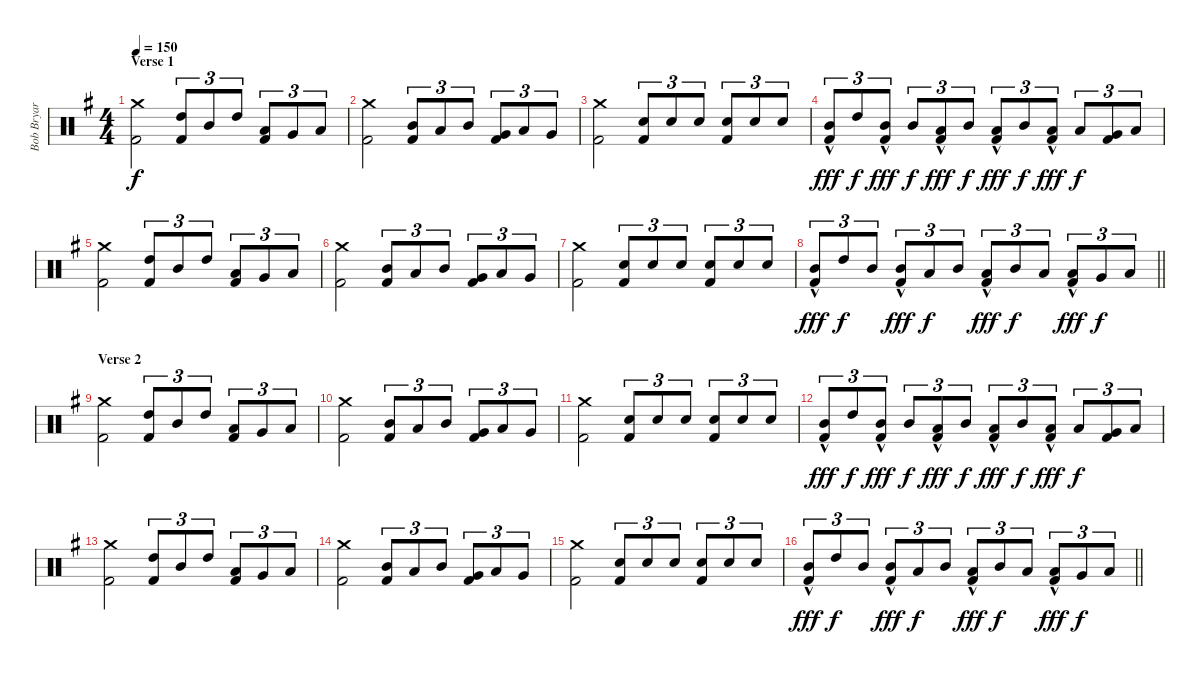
\track ("Bob Bryar bateria" "Bob Bryar ") {instrument percussion}
\staff {score}
\articulation defaults
\ts (4 4)
\section ("" "Verse 1 ")
\tempo 150
\clef neutral
\ks eminor
("Crash medium (hit)" "Kick (hit) 2").2{dy f} ("High Tom (hit)" "Kick (hit) 2").8{tu (3 2)} "Mid Tom (hit)".8{tu (3 2)} "High Tom (hit)".8{tu (3 2)} ("Low Tom (hit)" "Kick (hit) 2").8{tu (3 2)} "Very Low Tom (hit)".8{tu (3 2)} "Low Tom (hit)".8{tu (3 2)} |
("Crash medium (hit)" "Kick (hit) 2").2 ("Mid Tom (hit)" "Kick (hit) 2").8{tu (3 2)} "Low Tom (hit)".8{tu (3 2)} "Mid Tom (hit)".8{tu (3 2)} ("Very Low Tom (hit)" "Kick (hit) 2").8{tu (3 2)} "Low Tom (hit)".8{tu (3 2)} "Very Low Tom (hit)".8{tu (3 2)} |
("Crash medium (hit)" "Kick (hit) 2").2 ("Electric Snare (hit)" "Kick (hit) 2").8{tu (3 2)} "Electric Snare (hit)".8{tu (3 2)} "Electric Snare (hit)".8{tu (3 2)} ("Electric Snare (hit)" "Kick (hit) 2").8{tu (3 2)} "Electric Snare (hit)".8{tu (3 2)} "Electric Snare (hit)".8{tu (3 2)} |
("Mid Tom (hit)" "Kick (hit) 2"{hac}).8{tu (3 2) dy fff} "High Tom (hit)".8{tu (3 2) dy f} ("Mid Tom (hit)" "Kick (hit) 2"{hac}).8{tu (3 2) dy fff} "Mid Tom (hit)".8{tu (3 2) dy f} ("Low Tom (hit)" "Kick (hit) 2"{hac}).8{tu (3 2) dy fff} "Mid Tom (hit)".8{tu (3 2) dy f} ("Low Tom (hit)" "Kick (hit) 2"{hac}).8{tu (3 2) dy fff} "Mid Tom (hit)".8{tu (3 2) dy f} ("Low Tom (hit)" "Kick (hit) 2"{hac}).8{tu (3 2) dy fff} "Low Tom (hit)".8{tu (3 2) dy f} ("Very Low Tom (hit)" "Kick (hit) 2").8{tu (3 2)} "Low Tom (hit)".8{tu (3 2)} |
("Crash medium (hit)" "Kick (hit) 2").2 ("High Tom (hit)" "Kick (hit) 2").8{tu (3 2)} "Mid Tom (hit)".8{tu (3 2)} "High Tom (hit)".8{tu (3 2)} ("Low Tom (hit)" "Kick (hit) 2").8{tu (3 2)} "Very Low Tom (hit)".8{tu (3 2)} "Low Tom (hit)".8{tu (3 2)} |
("Crash medium (hit)" "Kick (hit) 2").2 ("Mid Tom (hit)" "Kick (hit) 2").8{tu (3 2)} "Low Tom (hit)".8{tu (3 2)} "Mid Tom (hit)".8{tu (3 2)} ("Very Low Tom (hit)" "Kick (hit) 2").8{tu (3 2)} "Low Tom (hit)".8{tu (3 2)} "Very Low Tom (hit)".8{tu (3 2)} |
("Crash medium (hit)" "Kick (hit) 2").2 ("Electric Snare (hit)" "Kick (hit) 2").8{tu (3 2)} "Electric Snare (hit)".8{tu (3 2)} "Electric Snare (hit)".8{tu (3 2)} ("Electric Snare (hit)" "Kick (hit) 2").8{tu (3 2)} "Electric Snare (hit)".8{tu (3 2)} "Electric Snare (hit)".8{tu (3 2)} |
\barLineRight lightlight
("Mid Tom (hit)" "Kick (hit) 2"{hac}).8{tu (3 2) dy fff} "High Tom (hit)".8{tu (3 2) dy f} "Mid Tom (hit)".8{tu (3 2)} ("Mid Tom (hit)" "Kick (hit) 2"{hac}).8{tu (3 2) dy fff} "Low Tom (hit)".8{tu (3 2) dy f} "Mid Tom (hit)".8{tu (3 2)} ("Low Tom (hit)" "Kick (hit) 2"{hac}).8{tu (3 2) dy fff} "Mid Tom (hit)".8{tu (3 2) dy f} "Low Tom (hit)".8{tu (3 2)} ("Low Tom (hit)" "Kick (hit) 2"{hac}).8{tu (3 2) dy fff} "Very Low Tom (hit)".8{tu (3 2) dy f} "Low Tom (hit)".8{tu (3 2)} |
\section ("" "Verse 2")
("Crash medium (hit)" "Kick (hit) 2").2 ("High Tom (hit)" "Kick (hit) 2").8{tu (3 2)} "Mid Tom (hit)".8{tu (3 2)} "High Tom (hit)".8{tu (3 2)} ("Low Tom (hit)" "Kick (hit) 2").8{tu (3 2)} "Very Low Tom (hit)".8{tu (3 2)} "Low Tom (hit)".8{tu (3 2)} |
("Crash medium (hit)" "Kick (hit) 2").2 ("Mid Tom (hit)" "Kick (hit) 2").8{tu (3 2)} "Low Tom (hit)".8{tu (3 2)} "Mid Tom (hit)".8{tu (3 2)} ("Very Low Tom (hit)" "Kick (hit) 2").8{tu (3 2)} "Low Tom (hit)".8{tu (3 2)} "Very Low Tom (hit)".8{tu (3 2)} |
("Crash medium (hit)" "Kick (hit) 2").2 ("Electric Snare (hit)" "Kick (hit) 2").8{tu (3 2)} "Electric Snare (hit)".8{tu (3 2)} "Electric Snare (hit)".8{tu (3 2)} ("Electric Snare (hit)" "Kick (hit) 2").8{tu (3 2)} "Electric Snare (hit)".8{tu (3 2)} "Electric Snare (hit)".8{tu (3 2)} |
("Mid Tom (hit)" "Kick (hit) 2"{hac}).8{tu (3 2) dy fff} "High Tom (hit)".8{tu (3 2) dy f} ("Mid Tom (hit)" "Kick (hit) 2"{hac}).8{tu (3 2) dy fff} "Mid Tom (hit)".8{tu (3 2) dy f} ("Low Tom (hit)" "Kick (hit) 2"{hac}).8{tu (3 2) dy fff} "Mid Tom (hit)".8{tu (3 2) dy f} ("Low Tom (hit)" "Kick (hit) 2"{hac}).8{tu (3 2) dy fff} "Mid Tom (hit)".8{tu (3 2) dy f} ("Low Tom (hit)" "Kick (hit) 2"{hac}).8{tu (3 2) dy fff} "Low Tom (hit)".8{tu (3 2) dy f} ("Very Low Tom (hit)" "Kick (hit) 2").8{tu (3 2)} "Low Tom (hit)".8{tu (3 2)} |
("Crash medium (hit)" "Kick (hit) 2").2 ("High Tom (hit)" "Kick (hit) 2").8{tu (3 2)} "Mid Tom (hit)".8{tu (3 2)} "High Tom (hit)".8{tu (3 2)} ("Low Tom (hit)" "Kick (hit) 2").8{tu (3 2)} "Very Low Tom (hit)".8{tu (3 2)} "Low Tom (hit)".8{tu (3 2)} |
("Crash medium (hit)" "Kick (hit) 2").2 ("Mid Tom (hit)" "Kick (hit) 2").8{tu (3 2)} "Low Tom (hit)".8{tu (3 2)} "Mid Tom (hit)".8{tu (3 2)} ("Very Low Tom (hit)" "Kick (hit) 2").8{tu (3 2)} "Low Tom (hit)".8{tu (3 2)} "Very Low Tom (hit)".8{tu (3 2)} |
("Crash medium (hit)" "Kick (hit) 2").2 ("Electric Snare (hit)" "Kick (hit) 2").8{tu (3 2)} "Electric Snare (hit)".8{tu (3 2)} "Electric Snare (hit)".8{tu (3 2)} ("Electric Snare (hit)" "Kick (hit) 2").8{tu (3 2)} "Electric Snare (hit)".8{tu (3 2)} "Electric Snare (hit)".8{tu (3 2)} |
\barLineRight lightlight
("Mid Tom (hit)" "Kick (hit) 2"{hac}).8{tu (3 2) dy fff} "High Tom (hit)".8{tu (3 2) dy f} "Mid Tom (hit)".8{tu (3 2)} ("Mid Tom (hit)" "Kick (hit) 2"{hac}).8{tu (3 2) dy fff} "Low Tom (hit)".8{tu (3 2) dy f} "Mid Tom (hit)".8{tu (3 2)} ("Low Tom (hit)" "Kick (hit) 2"{hac}).8{tu (3 2) dy fff} "Mid Tom (hit)".8{tu (3 2) dy f} "Low Tom (hit)".8{tu (3 2)} ("Low Tom (hit)" "Kick (hit) 2"{hac}).8{tu (3 2) dy fff} "Very Low Tom (hit)".8{tu (3 2) dy f} "Low Tom (hit)".8{tu (3 2)}
